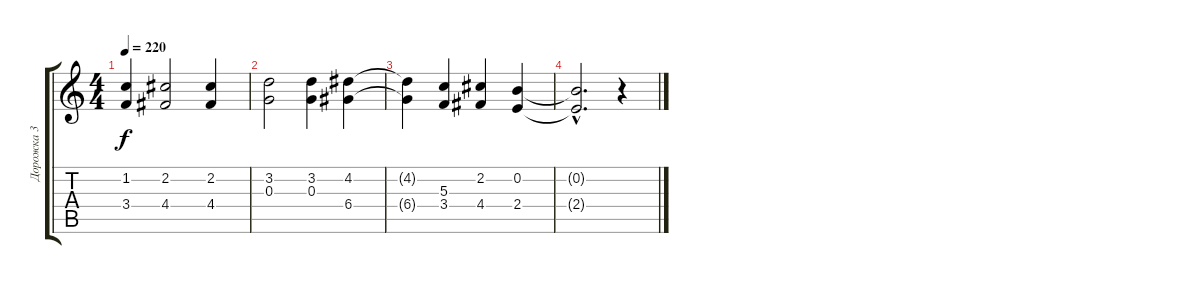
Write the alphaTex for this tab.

\track ("Дорожка 3" "Дорожка 3") {instrument distortionguitar}
\staff {score tabs}
\tuning (E4 B3 G3 D3 A2 E2) {hide}
\ts (4 4)
\tempo 220
\clef g2
\ks c
(1.2 3.4).4{dy f} (2.2 4.4).2 (2.2 4.4).4 |
(3.2 0.3).2 (3.2 0.3).4 (4.2 6.4).4 |
(4.2{t} 6.4{t}).4 (5.3 3.4).4 (2.2 4.4).4 (0.2 2.4).4 |
(0.2{hac t} 2.4{hac t}).2{d} r.4
